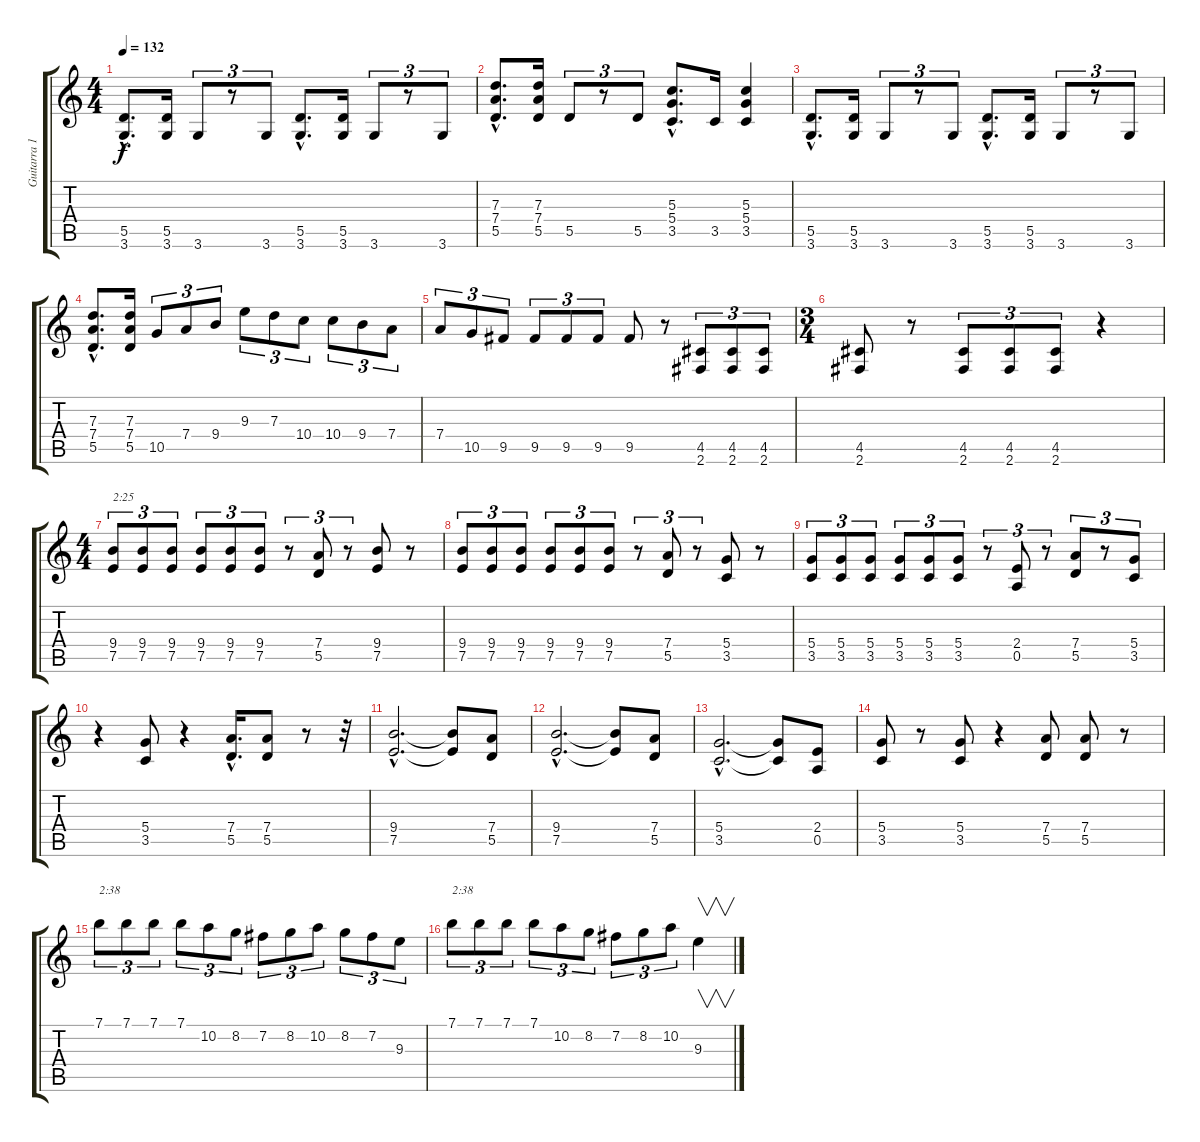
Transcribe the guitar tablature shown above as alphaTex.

\track ("Guitarra 1" "Guitarra 1") {instrument distortionguitar}
\staff {score tabs}
\tuning (E4 B3 G3 D3 A2 E2) {hide}
\ts (4 4)
\tempo 132
\clef g2
\ks c
(5.5{hac} 3.6{hac}).8{d dy f} (5.5 3.6).16 3.6.8{tu (3 2)} r.8{tu (3 2)} 3.6.8{tu (3 2)} (5.5{hac} 3.6{hac}).8{d} (5.5 3.6).16 3.6.8{tu (3 2)} r.8{tu (3 2)} 3.6.8{tu (3 2)} |
(7.3{hac} 7.4{hac} 5.5{hac}).8{d} (7.3 7.4 5.5).16 5.5.8{tu (3 2)} r.8{tu (3 2)} 5.5.8{tu (3 2)} (5.3{hac} 5.4{hac} 3.5{hac}).8{d} 3.5.16 (5.3 5.4 3.5).4 |
(5.5{hac} 3.6{hac}).8{d} (5.5 3.6).16 3.6.8{tu (3 2)} r.8{tu (3 2)} 3.6.8{tu (3 2)} (5.5{hac} 3.6{hac}).8{d} (5.5 3.6).16 3.6.8{tu (3 2)} r.8{tu (3 2)} 3.6.8{tu (3 2)} |
(7.3{hac} 7.4{hac} 5.5{hac}).8{d} (7.3 7.4 5.5).16 10.5.8{tu (3 2)} 7.4.8{tu (3 2)} 9.4.8{tu (3 2)} 9.3.8{tu (3 2)} 7.3.8{tu (3 2)} 10.4.8{tu (3 2)} 10.4.8{tu (3 2)} 9.4.8{tu (3 2)} 7.4.8{tu (3 2)} |
7.4.8{tu (3 2)} 10.5.8{tu (3 2)} 9.5.8{tu (3 2)} 9.5.8{tu (3 2)} 9.5.8{tu (3 2)} 9.5.8{tu (3 2)} 9.5.8 r.8 (4.5 2.6).8{tu (3 2)} (4.5 2.6).8{tu (3 2)} (4.5 2.6).8{tu (3 2)} |
\ts (3 4)
(4.5 2.6).8 r.8 (4.5 2.6).8{tu (3 2)} (4.5 2.6).8{tu (3 2)} (4.5 2.6).8{tu (3 2)} r.4 |
\ts (4 4)
(9.4 7.5).8{tu (3 2) txt "2:25"} (9.4 7.5).8{tu (3 2)} (9.4 7.5).8{tu (3 2)} (9.4 7.5).8{tu (3 2)} (9.4 7.5).8{tu (3 2)} (9.4 7.5).8{tu (3 2)} r.8{tu (3 2)} (7.4 5.5).8{tu (3 2)} r.8{tu (3 2)} (9.4 7.5).8 r.8 |
(9.4 7.5).8{tu (3 2)} (9.4 7.5).8{tu (3 2)} (9.4 7.5).8{tu (3 2)} (9.4 7.5).8{tu (3 2)} (9.4 7.5).8{tu (3 2)} (9.4 7.5).8{tu (3 2)} r.8{tu (3 2)} (7.4 5.5).8{tu (3 2)} r.8{tu (3 2)} (5.4 3.5).8 r.8 |
(5.4 3.5).8{tu (3 2)} (5.4 3.5).8{tu (3 2)} (5.4 3.5).8{tu (3 2)} (5.4 3.5).8{tu (3 2)} (5.4 3.5).8{tu (3 2)} (5.4 3.5).8{tu (3 2)} r.8{tu (3 2)} (2.4 0.5).8{tu (3 2)} r.8{tu (3 2)} (7.4 5.5).8{tu (3 2)} r.8{tu (3 2)} (5.4 3.5).8{tu (3 2)} |
r.4 (5.4 3.5).8 r.4 (7.4{hac} 5.5{hac}).16{d} (7.4 5.5).8 r.8 r.32 |
(9.4{hac} 7.5{hac}).2{d} (9.4{t} 7.5{t}).8 (7.4 5.5).8 |
(9.4{hac} 7.5{hac}).2{d} (9.4{t} 7.5{t}).8 (7.4 5.5).8 |
(5.4{hac} 3.5{hac}).2{d} (5.4{t} 3.5{t}).8 (2.4 0.5).8 |
(5.4 3.5).8 r.8 (5.4 3.5).8 r.4 (7.4 5.5).8 (7.4 5.5).8 r.8 |
7.1.8{tu (3 2) txt "2:38"} 7.1.8{tu (3 2)} 7.1.8{tu (3 2)} 7.1.8{tu (3 2)} 10.2.8{tu (3 2)} 8.2.8{tu (3 2)} 7.2.8{tu (3 2)} 8.2.8{tu (3 2)} 10.2.8{tu (3 2)} 8.2.8{tu (3 2)} 7.2.8{tu (3 2)} 9.3.8{tu (3 2)} |
7.1.8{tu (3 2) txt "2:38"} 7.1.8{tu (3 2)} 7.1.8{tu (3 2)} 7.1.8{tu (3 2)} 10.2.8{tu (3 2)} 8.2.8{tu (3 2)} 7.2.8{tu (3 2)} 8.2.8{tu (3 2)} 10.2.8{tu (3 2)} 9.3.4{v}
